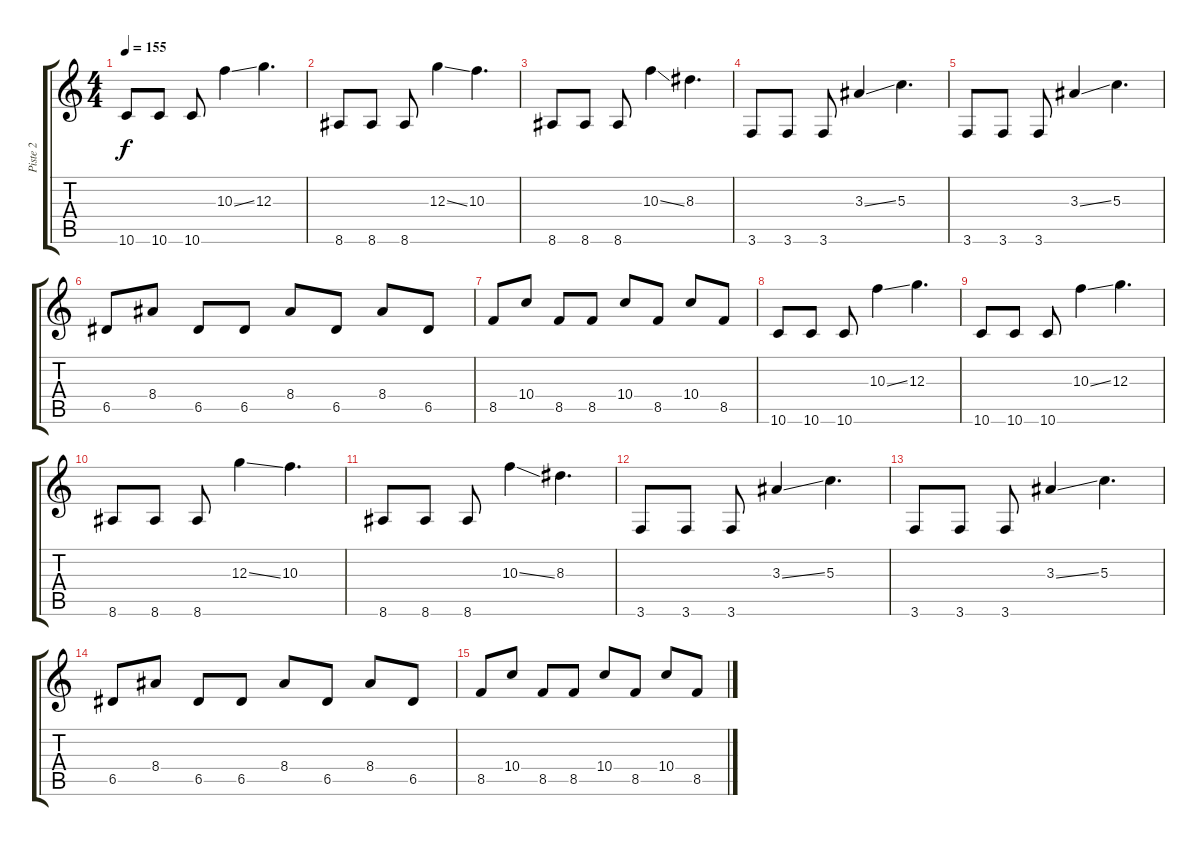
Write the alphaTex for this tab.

\track ("Piste 2" "Piste 2") {instrument distortionguitar}
\staff {score tabs}
\tuning (E4 B3 G3 D3 A2 D2) {hide}
\ts (4 4)
\tempo 155
\clef g2
\ks c
10.6.8{dy f} 10.6.8 10.6.8 10.3{ss}.4 12.3.4{d} |
8.6.8 8.6.8 8.6.8 12.3{ss}.4 10.3.4{d} |
8.6.8 8.6.8 8.6.8 10.3{ss}.4 8.3.4{d} |
3.6.8{volume 5} 3.6.8 3.6.8 3.3{ss}.4 5.3.4{d} |
3.6.8 3.6.8 3.6.8 3.3{ss}.4 5.3.4{d} |
6.5.8 8.4.8 6.5.8 6.5.8 8.4.8 6.5.8 8.4.8 6.5.8 |
8.5.8 10.4.8 8.5.8 8.5.8 10.4.8 8.5.8 10.4.8 8.5.8 |
10.6.8{volume 0} 10.6.8 10.6.8 10.3{ss}.4 12.3.4{d} |
10.6.8 10.6.8 10.6.8 10.3{ss}.4 12.3.4{d} |
8.6.8 8.6.8 8.6.8 12.3{ss}.4 10.3.4{d} |
8.6.8 8.6.8 8.6.8 10.3{ss}.4 8.3.4{d} |
3.6.8 3.6.8 3.6.8 3.3{ss}.4 5.3.4{d} |
3.6.8 3.6.8 3.6.8 3.3{ss}.4 5.3.4{d} |
6.5.8 8.4.8 6.5.8 6.5.8 8.4.8 6.5.8 8.4.8 6.5.8 |
8.5.8 10.4.8 8.5.8 8.5.8 10.4.8 8.5.8 10.4.8 8.5.8
